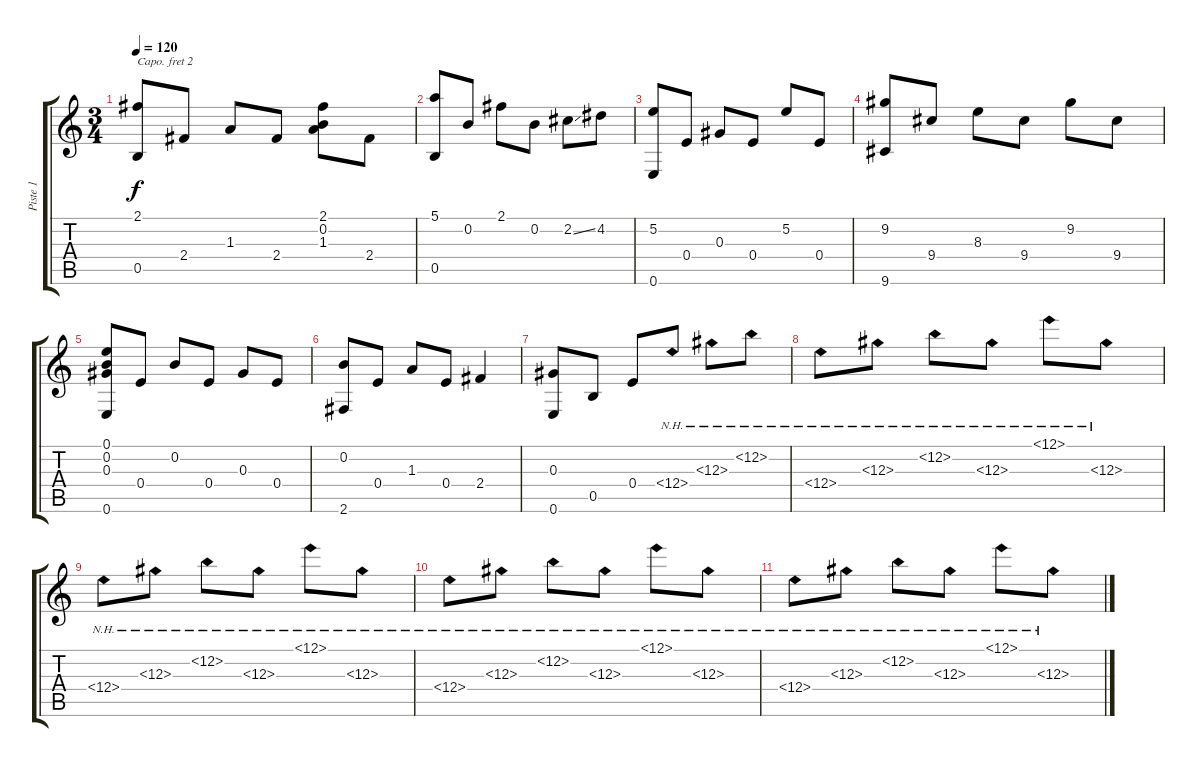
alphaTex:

\track ("Piste 1" "Piste 1") {instrument acousticguitarsteel}
\staff {score tabs}
\capo 2
\tuning (D4 A3 Gb3 D3 A2 D2) {hide}
\ts (3 4)
\tempo 120
\clef g2
\ks c
(2.1 0.5).8{dy f} 2.4.8 1.3.8 2.4.8 (2.1 0.2 1.3).8 2.4.8 |
(5.1 0.5).8 0.2.8 2.1.8 0.2.8 2.2{ss}.8 4.2.8 |
(5.2 0.6).8 0.4.8 0.3.8 0.4.8 5.2.8 0.4.8 |
(9.2 9.6).8 9.4.8 8.3.8 9.4.8 9.2.8 9.4.8 |
(0.1 0.2 0.3 0.6).8 0.4.8 0.2.8 0.4.8 0.3.8 0.4.8 |
(0.2 2.6).8 0.4.8 1.3.8 0.4.8 2.4.4 |
(0.3 0.6).8 0.5.8 0.4.8 12.4{nh}.8 12.3{nh}.8 12.2{nh}.8 |
12.4{nh}.8 12.3{nh}.8 12.2{nh}.8 12.3{nh}.8 12.1{nh}.8 12.3{nh}.8 |
12.4{nh}.8 12.3{nh}.8 12.2{nh}.8 12.3{nh}.8 12.1{nh}.8 12.3{nh}.8 |
12.4{nh}.8 12.3{nh}.8 12.2{nh}.8 12.3{nh}.8 12.1{nh}.8 12.3{nh}.8 |
12.4{nh}.8 12.3{nh}.8 12.2{nh}.8 12.3{nh}.8 12.1{nh}.8 12.3{nh}.8
